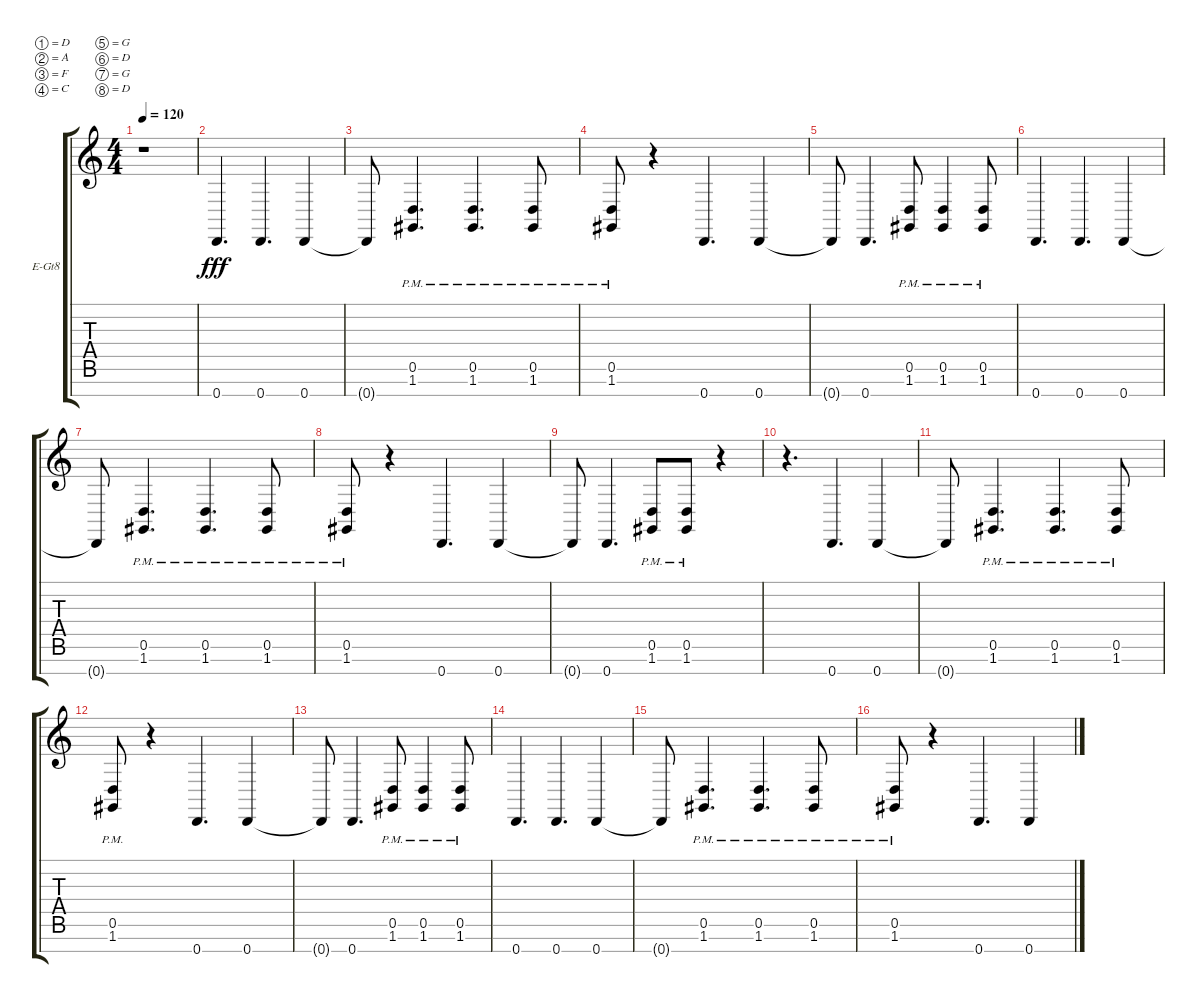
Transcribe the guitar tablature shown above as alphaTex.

\bracketExtendMode groupsimilarinstruments
\firstSystemTrackNameOrientation horizontal
\otherSystemsTrackNameOrientation horizontal
\track ("Sam" "E-Gt8") {instrument overdrivenguitar}
\staff {score tabs}
\tuning (D4 A3 F3 C3 G2 D2 G1 D1)
\ts (4 4)
\tempo 120
\clef g2
\ks c
r.1{dy fff} |
0.8.4{d} 0.8.4{d} 0.8.4 |
0.8{t}.8 (1.7{pm} 0.6{pm}).4{d} (1.7{pm} 0.6{pm}).4{d} (1.7{pm} 0.6{pm}).8 |
(1.7{pm} 0.6{pm}).8 r.4 0.8.4{d} 0.8.4 |
0.8{t}.8 0.8.4{d} (1.7{pm} 0.6{pm}).8 (1.7{pm} 0.6{pm}).4 (1.7{pm} 0.6{pm}).8 |
0.8.4{d} 0.8.4{d} 0.8.4 |
0.8{t}.8 (1.7{pm} 0.6{pm}).4{d} (1.7{pm} 0.6{pm}).4{d} (1.7{pm} 0.6{pm}).8 |
(1.7{pm} 0.6{pm}).8 r.4 0.8.4{d} 0.8.4 |
0.8{t}.8 0.8.4{d} (1.7{pm} 0.6{pm}).8 (1.7{pm} 0.6{pm}).8 r.4 |
r.4{d} 0.8.4{d} 0.8.4 |
0.8{t}.8 (1.7{pm} 0.6{pm}).4{d} (1.7{pm} 0.6{pm}).4{d} (1.7{pm} 0.6{pm}).8 |
(1.7{pm} 0.6{pm}).8 r.4 0.8.4{d} 0.8.4 |
0.8{t}.8 0.8.4{d} (1.7{pm} 0.6{pm}).8 (1.7{pm} 0.6{pm}).4 (1.7{pm} 0.6{pm}).8 |
0.8.4{d} 0.8.4{d} 0.8.4 |
0.8{t}.8 (1.7{pm} 0.6{pm}).4{d} (1.7{pm} 0.6{pm}).4{d} (1.7{pm} 0.6{pm}).8 |
(1.7{pm} 0.6{pm}).8 r.4 0.8.4{d} 0.8.4
